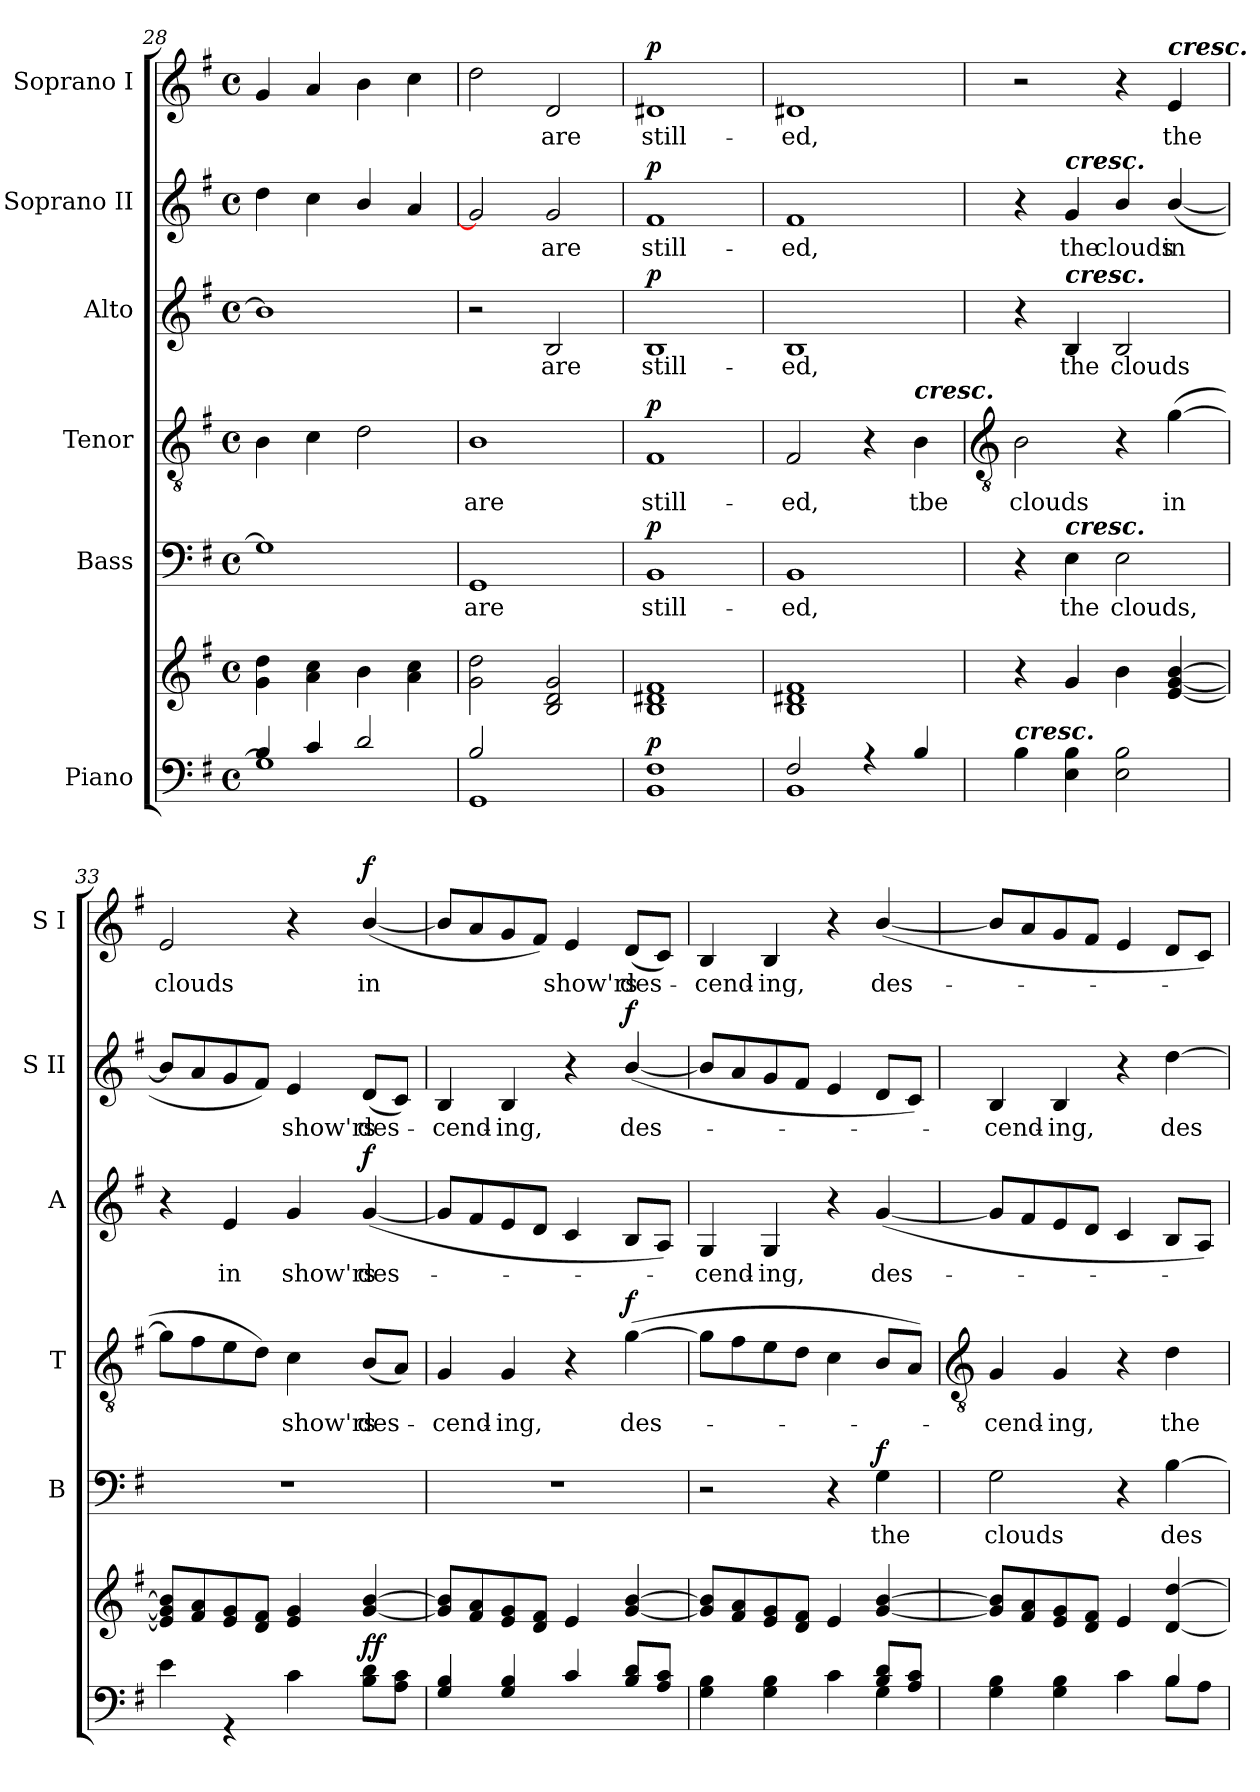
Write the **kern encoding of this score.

**kern	**kern	**dynam	**kern	**text	**dynam	**kern	**text	**dynam	**kern	**text	**dynam	**kern	**text	**dynam	**kern	**text	**dynam
*part6	*part6	*part6	*part5	*part5	*part5	*part4	*part4	*part4	*part3	*part3	*part3	*part2	*part2	*part2	*part1	*part1	*part1
*staff7	*staff6	*staff6/7	*staff5	*staff5	*staff5	*staff4	*staff4	*staff4	*staff3	*staff3	*staff3	*staff2	*staff2	*staff2	*staff1	*staff1	*staff1
*I"Piano	*	*	*I"Bass	*	*	*I"Tenor	*	*	*I"Alto	*	*	*I"Soprano II	*	*	*I"Soprano I	*	*
*	*	*	*I'B	*	*	*I'T	*	*	*I'A	*	*	*I'S II	*	*	*I'S I	*	*
*clefF4	*clefG2	*	*clefF4	*	*	*clefGv2	*	*	*clefG2	*	*	*clefG2	*	*	*clefG2	*	*
*k[f#]	*k[f#]	*	*k[f#]	*	*	*k[f#]	*	*	*k[f#]	*	*	*k[f#]	*	*	*k[f#]	*	*
*G:	*G:	*	*G:	*	*	*G:	*	*	*G:	*	*	*G:	*	*	*G:	*	*
*M4/4	*M4/4	*	*M4/4	*	*	*M4/4	*	*	*M4/4	*	*	*M4/4	*	*	*M4/4	*	*
*met(c)	*met(c)	*	*met(c)	*	*	*met(c)	*	*	*met(c)	*	*	*met(c)	*	*	*met(c)	*	*
=28	=28	=28	=28	=28	=28	=28	=28	=28	=28	=28	=28	=28	=28	=28	=28	=28	=28
*^	*^	*	*	*	*	*	*	*	*	*	*	*	*	*	*	*	*
4B/	1G\]	4g\ 4dd\	1ryy	.	1G]	.	.	4B	.	.	1b]	.	.	4dd	.	.	4g	.	.
4c/	.	4a\ 4cc\	.	.	.	.	.	4c	.	.	.	.	.	4cc	.	.	4a	.	.
2d/	.	4b\	.	.	.	.	.	2d	.	.	.	.	.	4b/	.	.	4b	.	.
.	.	4a\ 4cc\	.	.	.	.	.	.	.	.	.	.	.	4a	.	.	4cc	.	.
=29	=29	=29	=29	=29	=29	=29	=29	=29	=29	=29	=29	=29	=29	=29	=29	=29	=29	=29	=29
!	!	!	!	!	!	!LO:LY:b	!	!	!LO:LY:b	!	!	!	!	!	!	!	!	!	!
2B/	1GG\	2g\ 2dd\	1ryy	.	1GG	are	.	1B	are	.	2r	.	.	2g]	.	.	2dd	.	.
!	!	!	!	!	!	!	!	!	!	!	!	!LO:LY:b	!	!	!LO:LY:b	!	!	!LO:LY:b	!
2ryy	.	2B/ 2d/ 2g/	.	.	.	.	.	.	.	.	2B	are	.	2g	are	.	2d	are	.
=30	=30	=30	=30	=30	=30	=30	=30	=30	=30	=30	=30	=30	=30	=30	=30	=30	=30	=30	=30
!	!	!	!	!LO:DY:a=2	!	!LO:LY:b	!LO:DY:b	!	!LO:LY:b	!LO:DY:b	!	!LO:LY:b	!LO:DY:b	!	!LO:LY:b	!LO:DY:b	!	!LO:LY:b	!LO:DY:b
1F#	1BB\	1B/ 1d#X/ 1f#/	1ryy	p	1BB	still-	p	1F#	still-	p	1B	still-	p	1f#	still-	p	1d#X	still-	p
=31	=31	=31	=31	=31	=31	=31	=31	=31	=31	=31	=31	=31	=31	=31	=31	=31	=31	=31	=31
!	!	!	!	!	!	!LO:LY:b	!	!	!LO:LY:b	!	!	!LO:LY:b	!	!	!LO:LY:b	!	!	!LO:LY:b	!
2F#/	1BB\	1B/ 1d#X/ 1f#/	1ryy	.	1BB	-ed,	.	2F#	-ed,	.	1B	-ed,	.	1f#	-ed,	.	1d#X	-ed,	.
4r	.	.	.	.	.	.	.	4r	.	.	.	.	.	.	.	.	.	.	.
!	!	!	!	!	!	!	!	!LO:TX:a:Bi:t=cresc.	!	!	!	!	!	!	!	!	!	!	!
!	!	!	!	!	!	!	!	!	!LO:LY:b	!	!	!	!	!	!	!	!	!	!
4B/	.	.	.	.	.	.	.	4B	tbe	.	.	.	.	.	.	.	.	.	.
*	*	*v	*v	*	*	*	*	*	*	*	*	*	*	*	*	*	*	*	*
!!LO:LB:g=z
=32	=32	=32	=32	=32	=32	=32	=32	=32	=32	=32	=32	=32	=32	=32	=32	=32	=32	=32
*	*	*	*	*	*	*	*clefGv2	*	*	*	*	*	*	*	*	*	*	*
!LO:TX:a:Bi:t=cresc.	!	!	!	!	!	!	!	!	!	!	!	!	!	!	!	!	!	!
!	!	!	!	!	!	!	!	!LO:LY:b	!	!	!	!	!	!	!	!	!	!
1ryy	4B\	4r	.	4r	.	.	2B	clouds	.	4r	.	.	4r	.	.	2r	.	.
!	!	!	!	!	!	!	!	!	!	!	!	!	!LO:TX:a:Bi:t=cresc.	!	!	!	!	!
!	!	!	!	!	!	!	!	!	!	!LO:TX:a:Bi:t=cresc.	!	!	!	!	!	!	!	!
!	!	!	!	!LO:TX:a:Bi:t=cresc.	!	!	!	!	!	!	!	!	!	!	!	!	!	!
!	!	!	!	!	!LO:LY:b	!	!	!	!	!	!LO:LY:b	!	!	!LO:LY:b	!	!	!	!
.	4E\ 4B\	4g	.	4E	the	.	.	.	.	4B	the	.	4g	the	.	.	.	.
!	!	!	!	!	!LO:LY:b	!	!	!	!	!	!LO:LY:b	!	!	!LO:LY:b	!	!	!	!
.	2E\ 2B\	4b	.	2E	clouds,	.	4r	.	.	2B	clouds	.	4b/	clouds	.	4r	.	.
!	!	!	!	!	!	!	!	!	!	!	!	!	!	!	!	!LO:TX:a:Bi:t=cresc.	!	!
!	!	!	!	!	!	!	!	!LO:LY:b	!	!	!	!	!	!LO:LY:b	!	!	!LO:LY:b	!
.	.	[4e [4g [4b	.	.	.	.	(>[4g	in	.	.	.	.	(<[4b/	in	.	4e	the	.
=33	=33	=33	=33	=33	=33	=33	=33	=33	=33	=33	=33	=33	=33	=33	=33	=33	=33	=33
!	!	!	!	!	!	!	!	!	!	!	!	!	!	!	!	!	!LO:LY:b	!
1ryy	4e\	8e] 8g] 8b]L	.	1r	.	.	8gL]	.	.	4r	.	.	8bL]	.	.	2e	clouds	.
.	.	8f# 8a	.	.	.	.	8f#	.	.	.	.	.	8a	.	.	.	.	.
!	!	!	!	!	!	!	!	!	!	!	!LO:LY:b	!	!	!	!	!	!	!
.	4r	8e 8g	.	.	.	.	8e	.	.	4e	in	.	8g	.	.	.	.	.
.	.	8d 8f#J	.	.	.	.	8dJ)	.	.	.	.	.	8f#J)	.	.	.	.	.
!	!	!	!	!	!	!	!	!LO:LY:b	!	!	!LO:LY:b	!	!	!LO:LY:b	!	!	!	!
.	4c\	4e 4g	.	.	.	.	4c	show'rs	.	4g	show'rs	.	4e	show'rs	.	4r	.	.
!	!	!	!LO:DY:a=2	!	!	!	!	!LO:LY:b	!	!	!LO:LY:b	!	!	!LO:LY:b	!	!	!LO:LY:b	!
!	!	!	!LO:DY:n=1:b	!	!	!	!	!	!	!	!	!LO:DY:b	!	!	!	!	!	!LO:DY:b
.	8B\ 8d\L	[4g [4b	f f	.	.	.	(<8BL	des-	.	(<[4g	des-	f	(<8dL	des-	.	(<[4b/	in	f
.	8A\ 8c\J	.	.	.	.	.	8AJ)	.	.	.	.	.	8cJ)	.	.	.	.	.
=34	=34	=34	=34	=34	=34	=34	=34	=34	=34	=34	=34	=34	=34	=34	=34	=34	=34	=34
!	!	!	!	!	!	!	!	!LO:LY:b	!	!	!	!	!	!LO:LY:b	!	!	!	!
4G 4B	1ryy	8g] 8b]L	.	1r	.	.	4G	cend-	.	8gL]	.	.	4B	cend-	.	8bL]	.	.
.	.	8f# 8a	.	.	.	.	.	.	.	8f#	.	.	.	.	.	8a	.	.
!	!	!	!	!	!	!	!	!LO:LY:b	!	!	!	!	!	!LO:LY:b	!	!	!	!
4G 4B	.	8e 8g	.	.	.	.	4G	-ing,	.	8e	.	.	4B	-ing,	.	8g	.	.
.	.	8d 8f#J	.	.	.	.	.	.	.	8dJ	.	.	.	.	.	8f#J)	.	.
!	!	!	!	!	!	!	!	!	!	!	!	!	!	!	!	!	!LO:LY:b	!
4c	.	4e	.	.	.	.	4r	.	.	4c	.	.	4r	.	.	4e	show'rs	.
!	!	!	!	!	!	!	!	!LO:LY:b	!LO:DY:b	!	!	!	!	!LO:LY:b	!LO:DY:b	!	!LO:LY:b	!
8B 8dL	.	[4g [4b	.	.	.	.	(<[4g	des-	f	8BL	.	.	(<[4b/	des-	f	(<8dL	des-	.
8A 8cJ	.	.	.	.	.	.	.	.	.	8AJ)	.	.	.	.	.	8cJ)	.	.
=35	=35	=35	=35	=35	=35	=35	=35	=35	=35	=35	=35	=35	=35	=35	=35	=35	=35	=35
!	!	!	!	!	!	!	!	!	!	!	!LO:LY:b	!	!	!	!	!	!LO:LY:b	!
4G 4B	2ryy	8g] 8b]L	.	2r	.	.	8gL]	.	.	4G	cend-	.	8bL]	.	.	4B	cend-	.
.	.	8f# 8a	.	.	.	.	8f#	.	.	.	.	.	8a	.	.	.	.	.
!	!	!	!	!	!	!	!	!	!	!	!LO:LY:b	!	!	!	!	!	!LO:LY:b	!
4G 4B	.	8e 8g	.	.	.	.	8e	.	.	4G	-ing,	.	8g	.	.	4B	-ing,	.
.	.	8d 8f#J	.	.	.	.	8dJ	.	.	.	.	.	8f#J	.	.	.	.	.
4c	4ryy	4e	.	4r	.	.	4c	.	.	4r	.	.	4e	.	.	4r	.	.
!	!	!	!	!	!LO:LY:b	!LO:DY:b	!	!	!	!	!LO:LY:b	!	!	!	!	!	!LO:LY:b	!
8B/ 8d/L	4G\	[4g [4b	.	4G	the	f	8BL	.	.	(<[4g	des-	.	8dL	.	.	(<[4b/	des-	.
8A/ 8c/J	.	.	.	.	.	.	8AJ)	.	.	.	.	.	8cJ)	.	.	.	.	.
!!LO:LB:g=z
=36	=36	=36	=36	=36	=36	=36	=36	=36	=36	=36	=36	=36	=36	=36	=36	=36	=36	=36
*	*	*	*	*	*	*	*clefGv2	*	*	*	*	*	*	*	*	*	*	*
*	*	*^	*	*	*	*	*	*	*	*	*	*	*	*	*	*	*	*
!	!	!	!	!	!	!LO:LY:b	!	!	!LO:LY:b	!	!	!	!	!	!LO:LY:b	!	!	!	!
4G 4B	2ryy	8g/] 8b/]L	2ryy	.	2G	clouds	.	4G	cend-	.	8gL]	.	.	4B	cend-	.	8bL]	.	.
.	.	8f#/ 8a/	.	.	.	.	.	.	.	.	8f#	.	.	.	.	.	8a	.	.
!	!	!	!	!	!	!	!	!	!LO:LY:b	!	!	!	!	!	!LO:LY:b	!	!	!	!
4G 4B	.	8e/ 8g/	.	.	.	.	.	4G	-ing,	.	8e	.	.	4B	-ing,	.	8g	.	.
.	.	8d/ 8f#/J	.	.	.	.	.	.	.	.	8dJ	.	.	.	.	.	8f#J	.	.
4c	4ryy	4e/	4ryy	.	4r	.	.	4r	.	.	4c	.	.	4r	.	.	4e	.	.
!	!	!	!	!	!	!LO:LY:b	!	!	!LO:LY:b	!	!	!	!	!	!LO:LY:b	!	!	!	!
4B/	8B\L	[4d/ [4dd/	4ryy	.	[4B	des-	.	4d	the	.	8BL	.	.	[4dd	des-	.	8dL	.	.
.	8A\J	.	.	.	.	.	.	.	.	.	8AJ)	.	.	.	.	.	8cJ)	.	.
*v	*v	*	*	*	*	*	*	*	*	*	*	*	*	*	*	*	*	*	*
*	*v	*v	*	*	*	*	*	*	*	*	*	*	*	*	*	*	*	*
=	=	=	=	=	=	=	=	=	=	=	=	=	=	=	=	=	=
*-	*-	*-	*-	*-	*-	*-	*-	*-	*-	*-	*-	*-	*-	*-	*-	*-	*-
